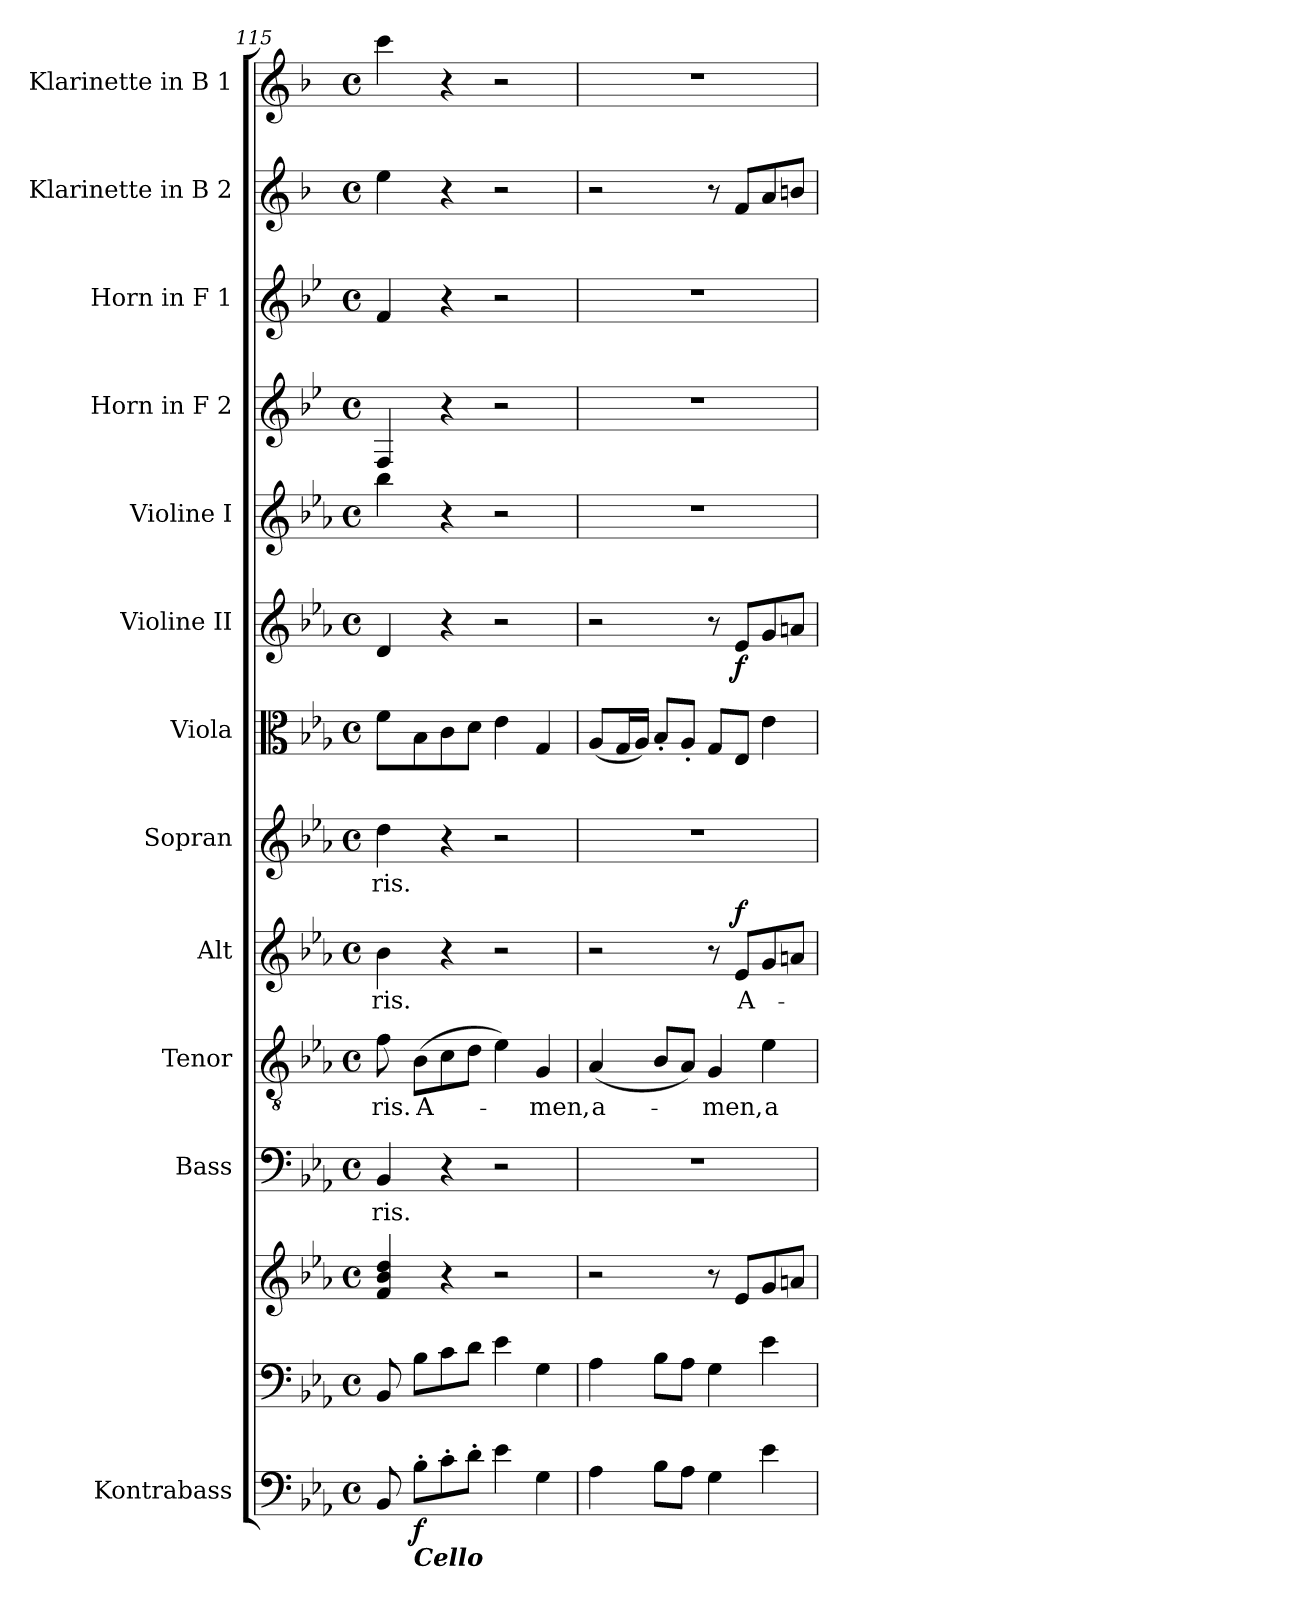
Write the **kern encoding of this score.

**kern	**dynam	**kern	**kern	**kern	**text	**kern	**text	**kern	**text	**dynam	**kern	**text	**kern	**kern	**dynam	**kern	**kern	**kern	**kern	**kern
*part13	*part13	*part12	*part12	*part11	*part11	*part10	*part10	*part9	*part9	*part9	*part8	*part8	*part7	*part6	*part6	*part5	*part4	*part3	*part2	*part1
*staff14	*staff14	*staff13	*staff12	*staff11	*staff11	*staff10	*staff10	*staff9	*staff9	*staff9	*staff8	*staff8	*staff7	*staff6	*staff6	*staff5	*staff4	*staff3	*staff2	*staff1
*I"Kontrabass	*	*	*	*I"Bass	*	*I"Tenor	*	*I"Alt	*	*	*I"Sopran	*	*I"Viola	*I"Violine II	*	*I"Violine I	*I"Horn in F 2	*I"Horn in F 1	*I"Klarinette in B 2	*I"Klarinette in B 1
*I'Kb.	*	*	*	*I'B	*	*I'T	*	*I'A	*	*	*I'S	*	*I'Vla.	*I'Vl. II	*	*I'Vl. I	*I'Hrn. 2	*I'Hrn. 1	*	*
!!LO:PB:g=z
*clefF4	*	*clefF4	*clefG2	*clefF4	*	*clefGv2	*	*clefG2	*	*	*clefG2	*	*clefC3	*clefG2	*	*clefG2	*clefG2	*clefG2	*clefG2	*clefG2
*ITrd7c12	*	*	*	*	*	*	*	*	*	*	*	*	*	*	*	*	*ITrd4c7	*ITrd4c7	*ITrd1c2	*ITrd1c2
*k[b-e-a-]	*	*k[b-e-a-]	*k[b-e-a-]	*k[b-e-a-]	*	*k[b-e-a-]	*	*k[b-e-a-]	*	*	*k[b-e-a-]	*	*k[b-e-a-]	*k[b-e-a-]	*	*k[b-e-a-]	*k[b-e-a-]	*k[b-e-a-]	*k[b-e-a-]	*k[b-e-a-]
*E-:	*	*E-:	*E-:	*E-:	*	*E-:	*	*E-:	*	*	*E-:	*	*E-:	*E-:	*	*E-:	*E-:	*E-:	*E-:	*E-:
*M4/4	*	*M4/4	*M4/4	*M4/4	*	*M4/4	*	*M4/4	*	*	*M4/4	*	*M4/4	*M4/4	*	*M4/4	*M4/4	*M4/4	*M4/4	*M4/4
*met(c)	*	*met(c)	*met(c)	*met(c)	*	*met(c)	*	*met(c)	*	*	*met(c)	*	*met(c)	*met(c)	*	*met(c)	*met(c)	*met(c)	*met(c)	*met(c)
=115	=115	=115	=115	=115	=115	=115	=115	=115	=115	=115	=115	=115	=115	=115	=115	=115	=115	=115	=115	=115
!	!	!	!	!	!LO:LY:b	!	!LO:LY:b	!	!LO:LY:b	!	!	!LO:LY:b	!	!	!	!	!	!	!	!
8BBB-/	.	8BB-/	4f/ 4b-/ 4dd/	4BB-/	-ris.	8f\	-ris.	4b-\	-ris.	.	4dd\	-ris.	8f\L	4d/	.	4bb-\	4BB-/	4B-/	4dd\	4bb-\
!LO:TX:b:Bi:t=Cello	!	!	!	!	!	!	!	!	!	!	!	!	!	!	!	!	!	!	!	!
!	!LO:DY:b	!	!	!	!	!	!LO:LY:b	!	!	!	!	!	!	!	!	!	!	!	!	!
8BB-'>\L	f	8B-\L	.	.	.	(>8B-\L	A-	.	.	.	.	.	8B-\	.	.	.	.	.	.	.
8C'>\	.	8c\	4r	4r	.	8c\	.	4r	.	.	4r	.	8c\	4r	.	4r	4r	4r	4r	4r
8D'>\J	.	8d\J	.	.	.	8d\J	.	.	.	.	.	.	8d\J	.	.	.	.	.	.	.
4E-\	.	4e-\	2r	2r	.	4e-\)	.	2r	.	.	2r	.	4e-\	2r	.	2r	2r	2r	2r	2r
!	!	!	!	!	!	!	!LO:LY:b	!	!	!	!	!	!	!	!	!	!	!	!	!
4GG\	.	4G\	.	.	.	4G/	-men,	.	.	.	.	.	4G/	.	.	.	.	.	.	.
=116	=116	=116	=116	=116	=116	=116	=116	=116	=116	=116	=116	=116	=116	=116	=116	=116	=116	=116	=116	=116
!	!	!	!	!	!	!	!LO:LY:b	!	!	!	!	!	!	!	!	!	!	!	!	!
4AA-\	.	4A-\	2r	1r	.	(<4A-/	a-	2r	.	.	1r	.	(<8A-/L	2r	.	1r	1r	1r	2r	1r
.	.	.	.	.	.	.	.	.	.	.	.	.	16G/L	.	.	.	.	.	.	.
.	.	.	.	.	.	.	.	.	.	.	.	.	16A-/JJ)	.	.	.	.	.	.	.
8BB-\L	.	8B-\L	.	.	.	8B-/L	.	.	.	.	.	.	8B-'</L	.	.	.	.	.	.	.
8AA-\J	.	8A-\J	.	.	.	8A-/J)	.	.	.	.	.	.	8A-'</J	.	.	.	.	.	.	.
!	!	!	!	!	!	!	!LO:LY:b	!	!	!	!	!	!	!	!	!	!	!	!	!
4GG\	.	4G\	8r	.	.	4G/	-men,	8r	.	.	.	.	8G/L	8r	.	.	.	.	8r	.
!	!	!	!	!	!	!	!	!	!LO:LY:b	!LO:DY:a	!	!	!	!	!LO:DY:b	!	!	!	!	!
.	.	.	8e-/L	.	.	.	.	8e-/L	A-	f	.	.	8E-/J	8e-/L	f	.	.	.	8e-/L	.
!	!	!	!	!	!	!	!LO:LY:b	!	!	!	!	!	!	!	!	!	!	!	!	!
4E-\	.	4e-\	8g/	.	.	4e-\	a-	8g/	.	.	.	.	4e-\	8g/	.	.	.	.	8g/	.
.	.	.	8an/J	.	.	.	.	8an/J	.	.	.	.	.	8an/J	.	.	.	.	8an/J	.
=	=	=	=	=	=	=	=	=	=	=	=	=	=	=	=	=	=	=	=	=
*-	*-	*-	*-	*-	*-	*-	*-	*-	*-	*-	*-	*-	*-	*-	*-	*-	*-	*-	*-	*-
